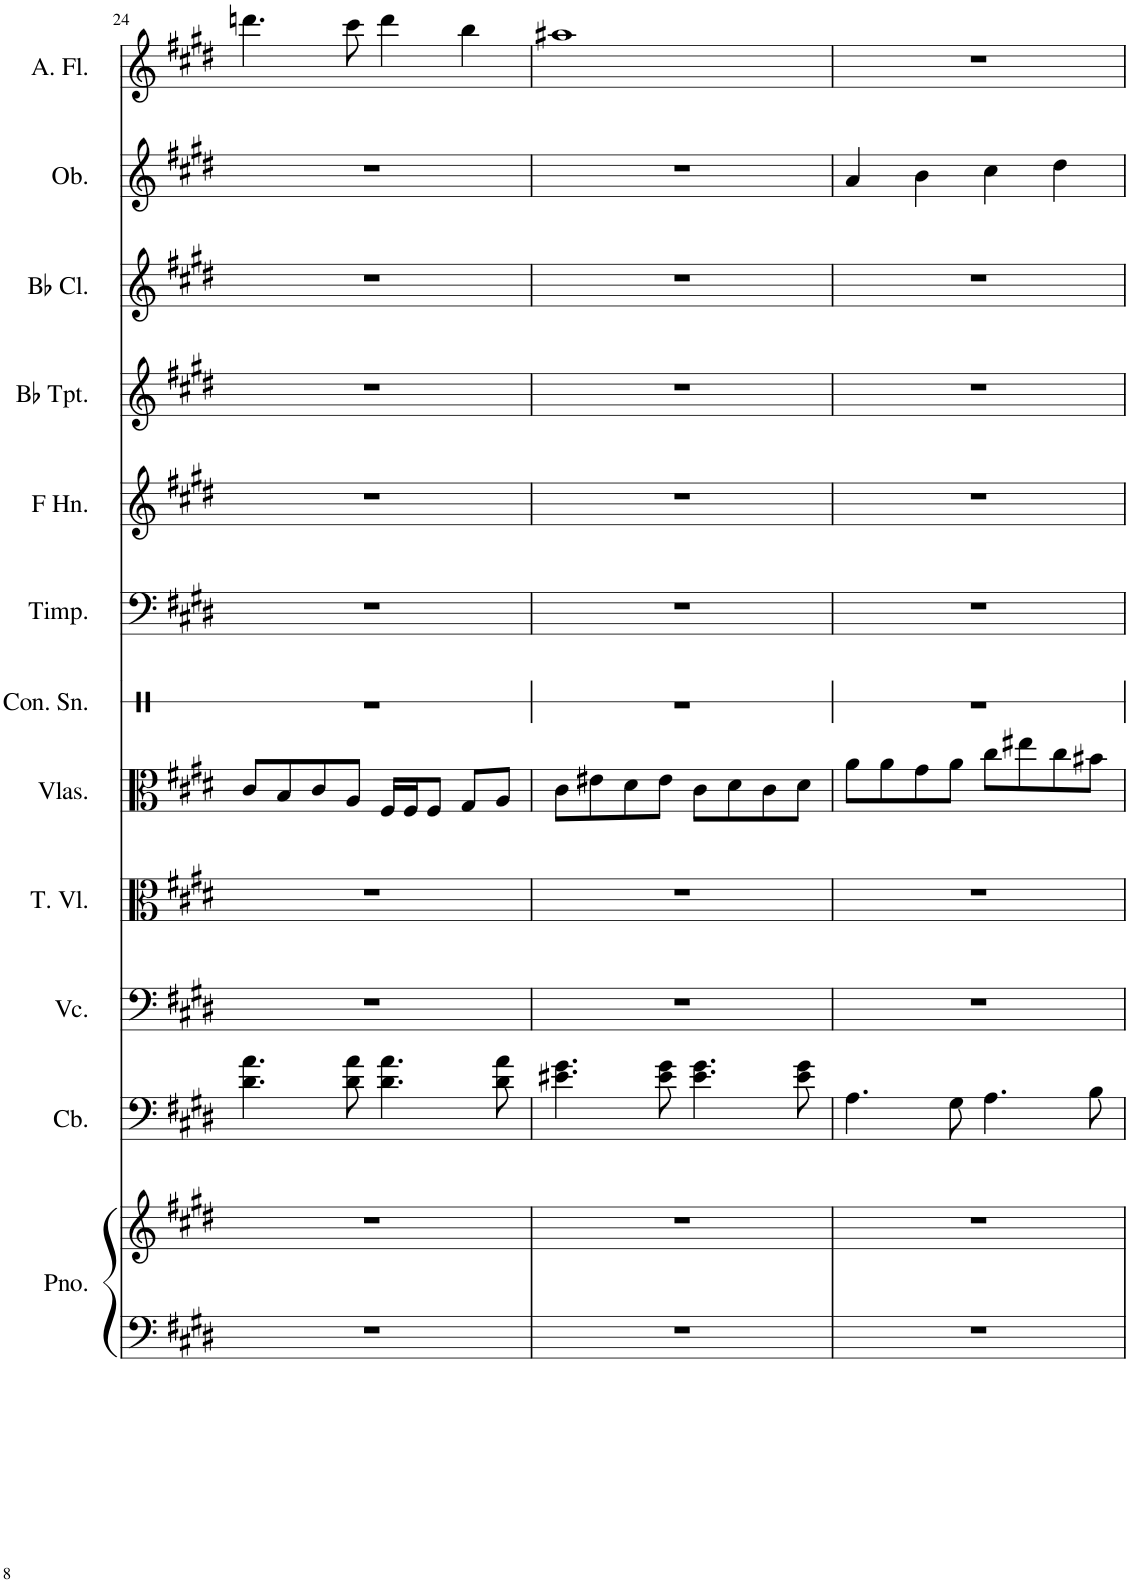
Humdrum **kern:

**kern	**kern	**kern	**kern	**kern	**kern	**kern	**kern	**kern	**kern	**kern	**kern	**kern
*part12	*part12	*part11	*part10	*part9	*part8	*part7	*part6	*part5	*part4	*part3	*part2	*part1
*staff13	*staff12	*staff11	*staff10	*staff9	*staff8	*staff7	*staff6	*staff5	*staff4	*staff3	*staff2	*staff1
*I"Piano, Pf.	*	*I"Contrabass, Cb.	*I"Violoncello, Vcl.	*I"Tenor Viol, Vla.	*I"Violas, Vl.I	*I"Concert Snare Drum, Perc.	*I"Timpani, Tp.	*I"Horn in F, Hn.	*I"Bb Trumpet, Tr.	*I"Bb Clarinet, Cl.	*I"Oboe, Ob.	*I"Alto Flute, Fl.
*I'Pno.	*	*I'Cb.	*I'Vc.	*I'T. Vl.	*I'Vlas.	*I'Con. Sn.	*I'Timp.	*I'F Hn.	*I'Bb Tpt.	*I'Bb Cl.	*I'Ob.	*I'A. Fl.
!!LO:PB:g=z
*clefF4	*clefG2	*clefF4	*clefF4	*clefC3	*clefC3	*clefX	*clefF4	*clefG2	*clefG2	*clefG2	*clefG2	*clefG2
*	*	*Trd7c12	*	*	*	*	*	*Trd4c7	*Trd1c2	*Trd1c2	*	*Trd3c5
*k[f#c#g#d#]	*k[f#c#g#d#]	*k[f#c#g#d#]	*k[f#c#g#d#]	*k[f#c#g#d#]	*k[f#c#g#d#]	*k[]	*k[f#c#g#d#]	*k[f#c#g#d#]	*k[f#c#g#d#]	*k[f#c#g#d#]	*k[f#c#g#d#]	*k[f#c#g#d#]
*M4/4	*M4/4	*M4/4	*M4/4	*M4/4	*M4/4	*M4/4	*M4/4	*M4/4	*M4/4	*M4/4	*M4/4	*M4/4
=24	=24	=24	=24	=24	=24	=24	=24	=24	=24	=24	=24	=24
1r	1r	4.d#\ 4.a\	1r	1r	8c#/L	1r	1r	1r	1r	1r	1r	4.dddn\
.	.	.	.	.	8B/	.	.	.	.	.	.	.
.	.	.	.	.	8c#/	.	.	.	.	.	.	.
.	.	8d#\ 8a\	.	.	8A/J	.	.	.	.	.	.	8ccc#\
.	.	4.d#\ 4.a\	.	.	16F#/LL	.	.	.	.	.	.	4ddd\
.	.	.	.	.	16F#/J	.	.	.	.	.	.	.
.	.	.	.	.	8F#/J	.	.	.	.	.	.	.
.	.	.	.	.	8G#/L	.	.	.	.	.	.	4bb\
.	.	8d#\ 8a\	.	.	8A/J	.	.	.	.	.	.	.
=25	=25	=25	=25	=25	=25	=25	=25	=25	=25	=25	=25	=25
1r	1r	4.e#X\ 4.g#\	1r	1r	8c#\L	1r	1r	1r	1r	1r	1r	1aa#X
.	.	.	.	.	8e#X\	.	.	.	.	.	.	.
.	.	.	.	.	8d#\	.	.	.	.	.	.	.
.	.	8e#\ 8g#\	.	.	8e#\J	.	.	.	.	.	.	.
.	.	4.e#\ 4.g#\	.	.	8c#\L	.	.	.	.	.	.	.
.	.	.	.	.	8d#\	.	.	.	.	.	.	.
.	.	.	.	.	8c#\	.	.	.	.	.	.	.
.	.	8e#\ 8g#\	.	.	8d#\J	.	.	.	.	.	.	.
=26	=26	=26	=26	=26	=26	=26	=26	=26	=26	=26	=26	=26
1r	1r	4.A\	1r	1r	8a\L	1r	1r	1r	1r	1r	4a/	1r
.	.	.	.	.	8a\	.	.	.	.	.	.	.
.	.	.	.	.	8g#\	.	.	.	.	.	4b\	.
.	.	8G#\	.	.	8a\J	.	.	.	.	.	.	.
.	.	4.A\	.	.	8cc#\L	.	.	.	.	.	4cc#\	.
.	.	.	.	.	8ee#X\	.	.	.	.	.	.	.
.	.	.	.	.	8cc#\	.	.	.	.	.	4dd#\	.
.	.	8B\	.	.	8b#X\J	.	.	.	.	.	.	.
=	=	=	=	=	=	=	=	=	=	=	=	=
*-	*-	*-	*-	*-	*-	*-	*-	*-	*-	*-	*-	*-
